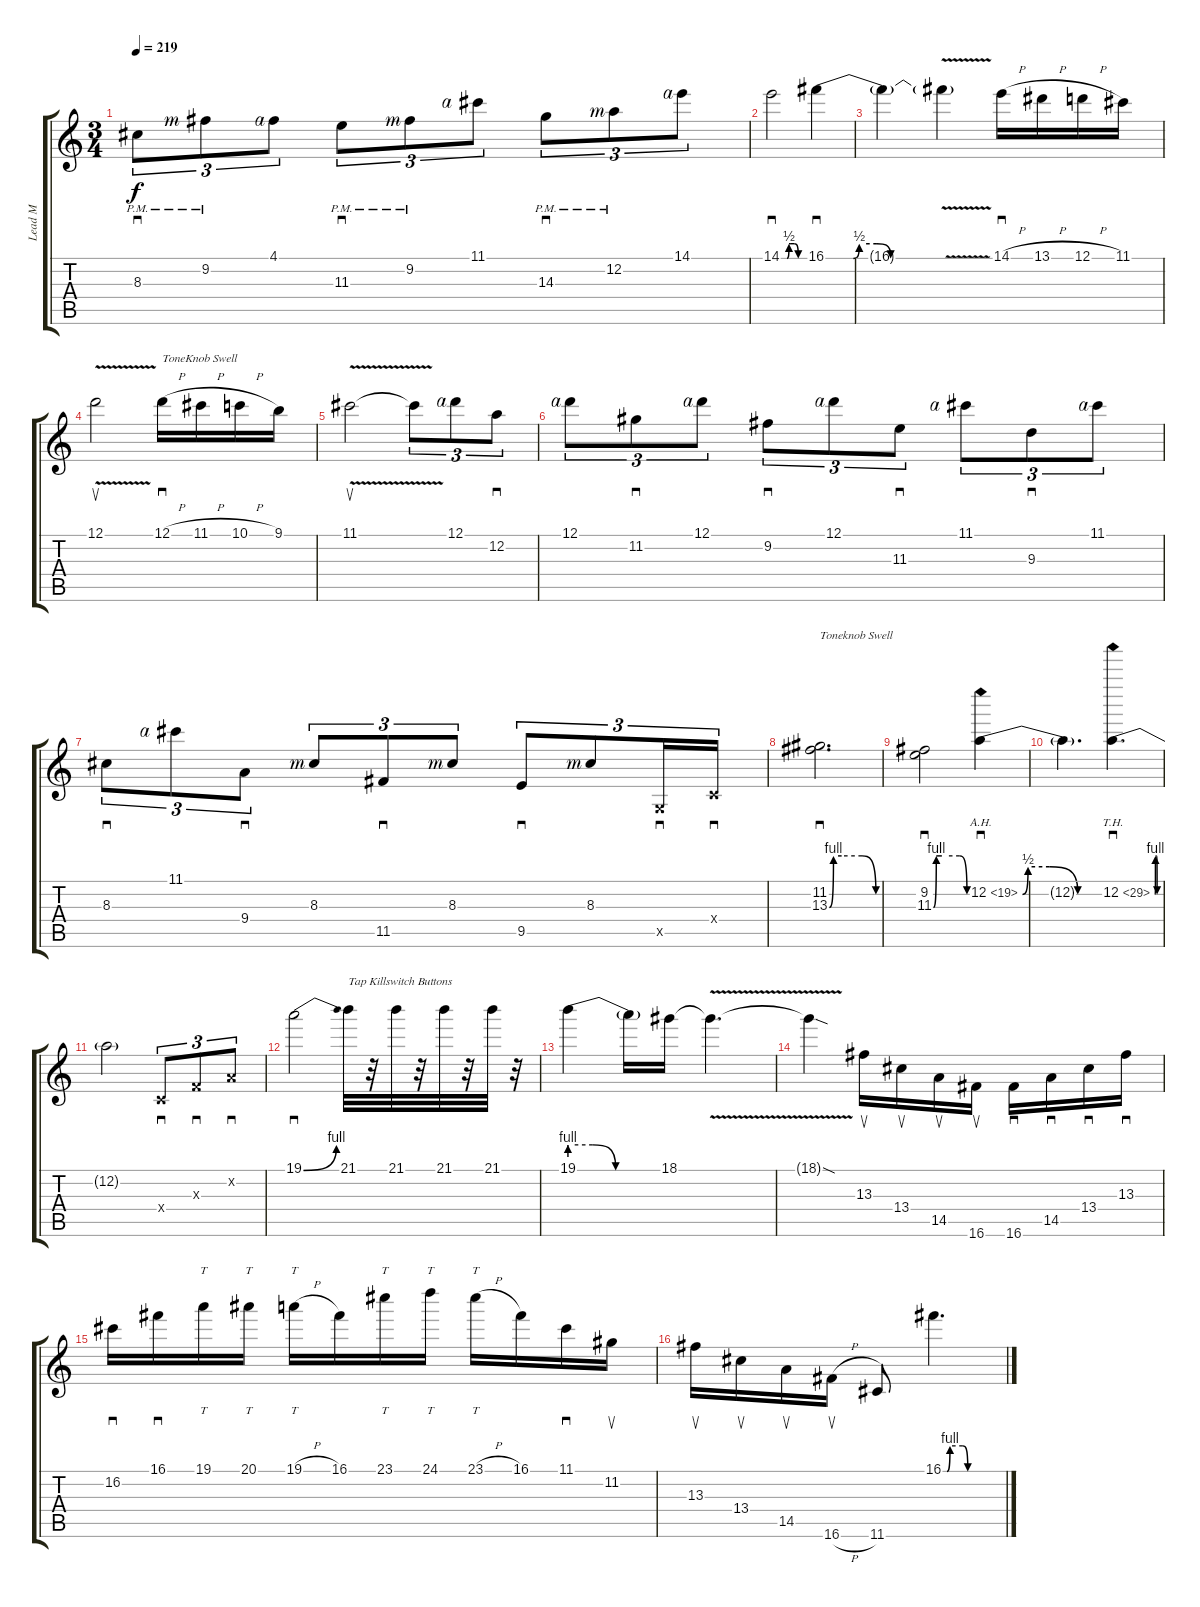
\track ("Lead M" "Lead M") {instrument overdrivenguitar}
\staff {score tabs}
\tuning (D4 A3 F3 C3 G2 D2) {hide}
\ts (3 4)
\tempo 219
\clef g2
\ks c
8.3{pm}.8{sd tu (3 2) dy f} 9.2{pm rf 3}.8{tu (3 2)} 4.1{rf 4}.8{tu (3 2)} 11.3{pm}.8{sd tu (3 2)} 9.2{pm rf 3}.8{tu (3 2)} 11.1{rf 4}.8{tu (3 2)} 14.3{pm}.8{sd tu (3 2)} 12.2{pm rf 3}.8{tu (3 2)} 14.1{rf 4}.8{tu (3 2)} |
14.1{be (custom 0 0 15 0 20 2 25 2 34 2 44 0 60 0)}.2{sd} 16.1{be (custom 0 0 14 0 17 2 26 2 33 0 43 0 60 0)}.4{sd} |
16.1{t}.4 16.1{v t}.4 14.1{h}.16{sd} 13.1{h}.16 12.1{h}.16 11.1.16 |
12.1{v}.2{su} 12.1{h}.16{sd txt "ToneKnob Swell"} 11.1{h}.16 10.1{h}.16 9.1.16 |
11.1{v}.2{su} 11.1{t}.8{tu (3 2)} 12.1{rf 4}.8{tu (3 2)} 12.2.8{sd tu (3 2)} |
12.1{rf 4}.8{tu (3 2)} 11.2.8{sd tu (3 2)} 12.1{rf 4}.8{tu (3 2)} 9.2.8{sd tu (3 2)} 12.1{rf 4}.8{tu (3 2)} 11.3.8{sd tu (3 2)} 11.1{rf 4}.8{tu (3 2)} 9.3.8{sd tu (3 2)} 11.1{rf 4}.8{tu (3 2)} |
8.3.8{sd tu (3 2)} 11.1{rf 4}.8{tu (3 2)} 9.4.8{sd tu (3 2)} 8.3{rf 3}.8{tu (3 2)} 11.5.8{sd tu (3 2)} 8.3{rf 3}.8{tu (3 2)} 9.5.8{sd tu (3 2)} 8.3{rf 3}.8{tu (3 2)} 0.5{x}.16{sd tu (3 2)} 0.4{x}.16{sd tu (3 2)} |
(11.2 13.3{be (custom 0 0 5 4 15 4 40 4 57 0 60 0)}).2{d sd txt "Toneknob Swell"} |
(9.2 11.3{be (custom 0 0 5 4 15 4 47 4 60 0)}).2{sd} 12.2{be (custom 0 0 4 2 20 2 41 0 60 0) ah 7}.4{sd} |
12.2{t}.4{d} 12.2{be (custom 0 0 3 0 5 0 7 4 10 4 15 4 21 4 23 4 29 0 31 0 33 0 39 0 60 0) th 17}.4{d sd} |
12.2{t}.2 0.4{x}.8{sd tu (3 2)} 0.3{x}.8{sd tu (3 2)} 0.2{x}.8{sd tu (3 2)} |
19.1{be (bend 0 0 60 4)}.2{sd} 21.1.32{txt "Tap Killswitch Buttons"} r.32 21.1.32 r.32 21.1.32 r.32 21.1.32 r.32 |
19.1{be (custom 0 4 15 4 30 0 60 0)}.4 19.1{t}.16 18.1.16 18.1{v t}.4{d} |
18.1{v sod t}.4 13.3.16{su} 13.4.16{su} 14.5.16{su} 16.6.16{su} 16.6.16{sd} 14.5.16{sd} 13.4.16{sd} 13.3.16{sd} |
16.2.16{sd} 16.1.16{sd} 19.1.16{tt} 20.1.16{tt} 19.1{h}.16{tt} 16.1.16 23.1.16{tt} 24.1.16{tt} 23.1{h}.16{tt} 16.1.16 11.1.16{sd} 11.2.16{su} |
13.3.16{su} 13.4.16{su} 14.5.16{su} 16.6{h}.16{su} 11.6.8 16.1{be (custom 0 0 4 0 7 4 20 4 25 0 37 0 60 0)}.4{d}
